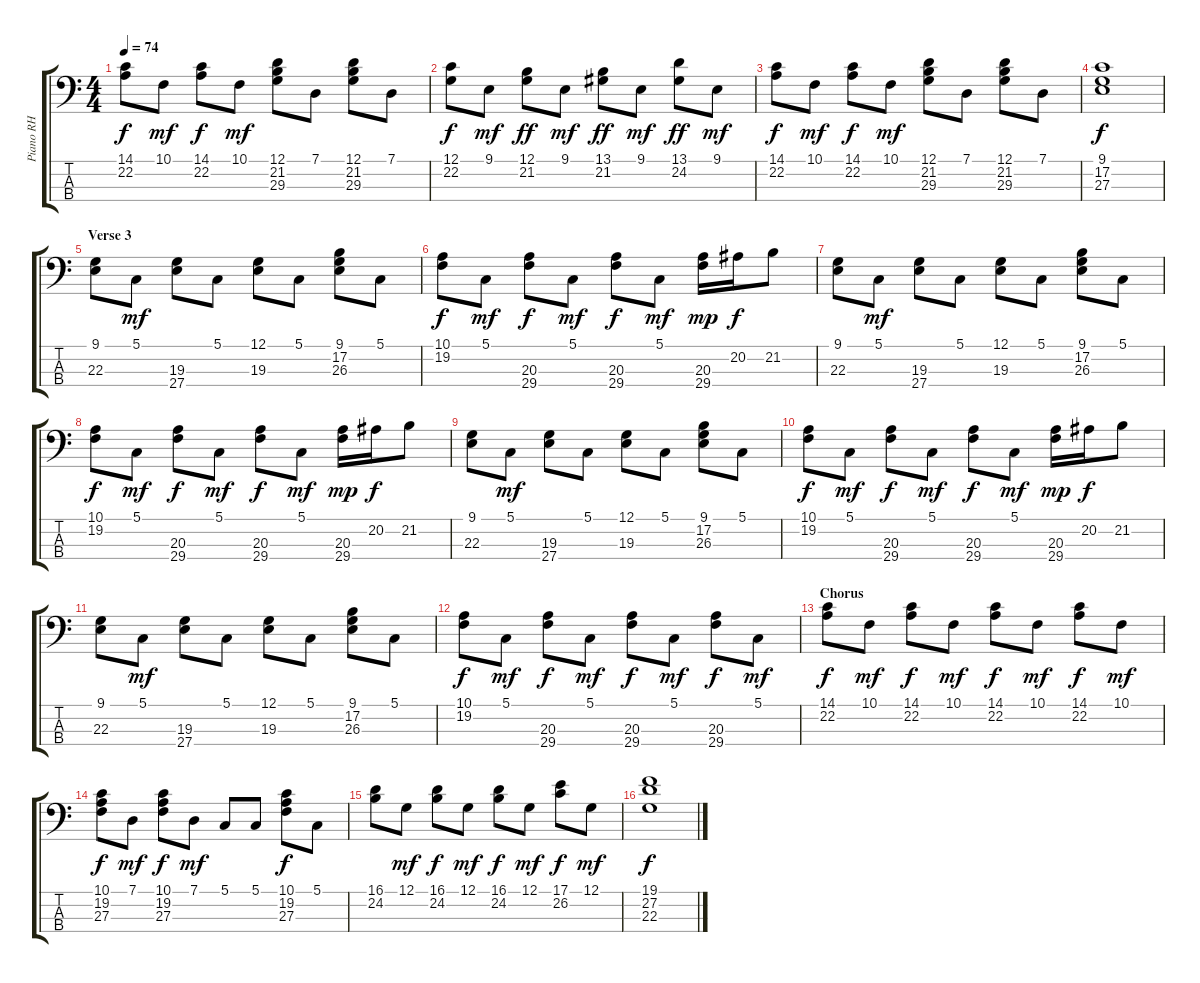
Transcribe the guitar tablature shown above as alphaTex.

\track ("Piano RH" "Piano RH") {instrument acousticgrandpiano}
\staff {score tabs}
\tuning (G2 D2 A1 E1) {hide}
\ts (4 4)
\tempo 74
\clef f4
\ks c
(14.1 22.2).8{dy f} 10.1.8{dy mf} (14.1 22.2).8{dy f} 10.1.8{dy mf} (12.1 21.2 29.3).8 7.1.8 (12.1 21.2 29.3).8 7.1.8 |
(12.1 22.2).8{dy f} 9.1.8{dy mf} (12.1 21.2).8{dy ff} 9.1.8{dy mf} (13.1 21.2).8{dy ff} 9.1.8{dy mf} (13.1 24.2).8{dy ff} 9.1.8{dy mf} |
(14.1 22.2).8{dy f} 10.1.8{dy mf} (14.1 22.2).8{dy f} 10.1.8{dy mf} (12.1 21.2 29.3).8 7.1.8 (12.1 21.2 29.3).8 7.1.8 |
(9.1 17.2 27.3).1{dy f} |
\section ("" "Verse 3")
(9.1 22.3).8 5.1.8{dy mf} (19.3 27.4).8 5.1.8 (12.1 19.3).8 5.1.8 (9.1 17.2 26.3).8 5.1.8 |
(10.1 19.2).8{dy f} 5.1.8{dy mf} (20.3 29.4).8{dy f} 5.1.8{dy mf} (20.3 29.4).8{dy f} 5.1.8{dy mf} (20.3 29.4).16{dy mp} 20.2.16{dy f} 21.2.8 |
(9.1 22.3).8 5.1.8{dy mf} (19.3 27.4).8 5.1.8 (12.1 19.3).8 5.1.8 (9.1 17.2 26.3).8 5.1.8 |
(10.1 19.2).8{dy f} 5.1.8{dy mf} (20.3 29.4).8{dy f} 5.1.8{dy mf} (20.3 29.4).8{dy f} 5.1.8{dy mf} (20.3 29.4).16{dy mp} 20.2.16{dy f} 21.2.8 |
(9.1 22.3).8 5.1.8{dy mf} (19.3 27.4).8 5.1.8 (12.1 19.3).8 5.1.8 (9.1 17.2 26.3).8 5.1.8 |
(10.1 19.2).8{dy f} 5.1.8{dy mf} (20.3 29.4).8{dy f} 5.1.8{dy mf} (20.3 29.4).8{dy f} 5.1.8{dy mf} (20.3 29.4).16{dy mp} 20.2.16{dy f} 21.2.8 |
(9.1 22.3).8 5.1.8{dy mf} (19.3 27.4).8 5.1.8 (12.1 19.3).8 5.1.8 (9.1 17.2 26.3).8 5.1.8 |
(10.1 19.2).8{dy f} 5.1.8{dy mf} (20.3 29.4).8{dy f} 5.1.8{dy mf} (20.3 29.4).8{dy f} 5.1.8{dy mf} (20.3 29.4).8{dy f} 5.1.8{dy mf} |
\section ("" "Chorus")
(14.1 22.2).8{dy f} 10.1.8{dy mf} (14.1 22.2).8{dy f} 10.1.8{dy mf} (14.1 22.2).8{dy f} 10.1.8{dy mf} (14.1 22.2).8{dy f} 10.1.8{dy mf} |
(10.1 19.2 27.3).8{dy f} 7.1.8{dy mf} (10.1 19.2 27.3).8{dy f} 7.1.8{dy mf} 5.1.8 5.1.8 (10.1 19.2 27.3).8{dy f} 5.1.8 |
(16.1 24.2).8 12.1.8{dy mf} (16.1 24.2).8{dy f} 12.1.8{dy mf} (16.1 24.2).8{dy f} 12.1.8{dy mf} (17.1 26.2).8{dy f} 12.1.8{dy mf} |
(19.1 27.2 22.3).1{dy f}
